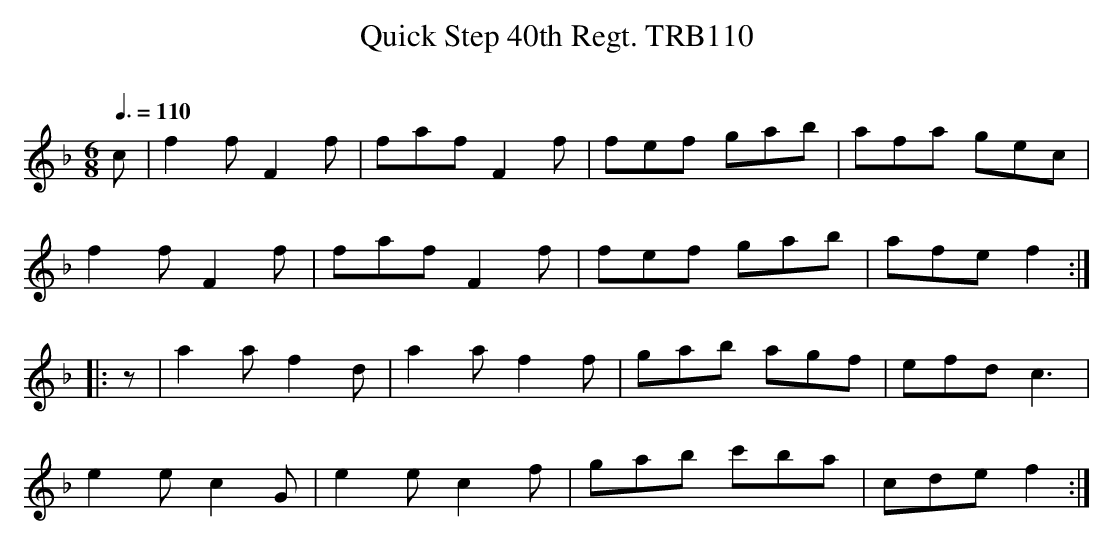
X:1
T:Quick Step 40th Regt. TRB110
Q:3/8=110
L:1/8
M:6/8
O:
K:F
c | f2 f F2 f | faf F2 f | fef gab | afa gec |
f2 f F2 f | faf F2 f | fef gab | afef2 :|
|:z | a2 a f2 d | a2 a f2 f | gab agf | efd c3 |
e2 e c2 G | e2 e c2 f | gab c'ba | cde f2 :|
